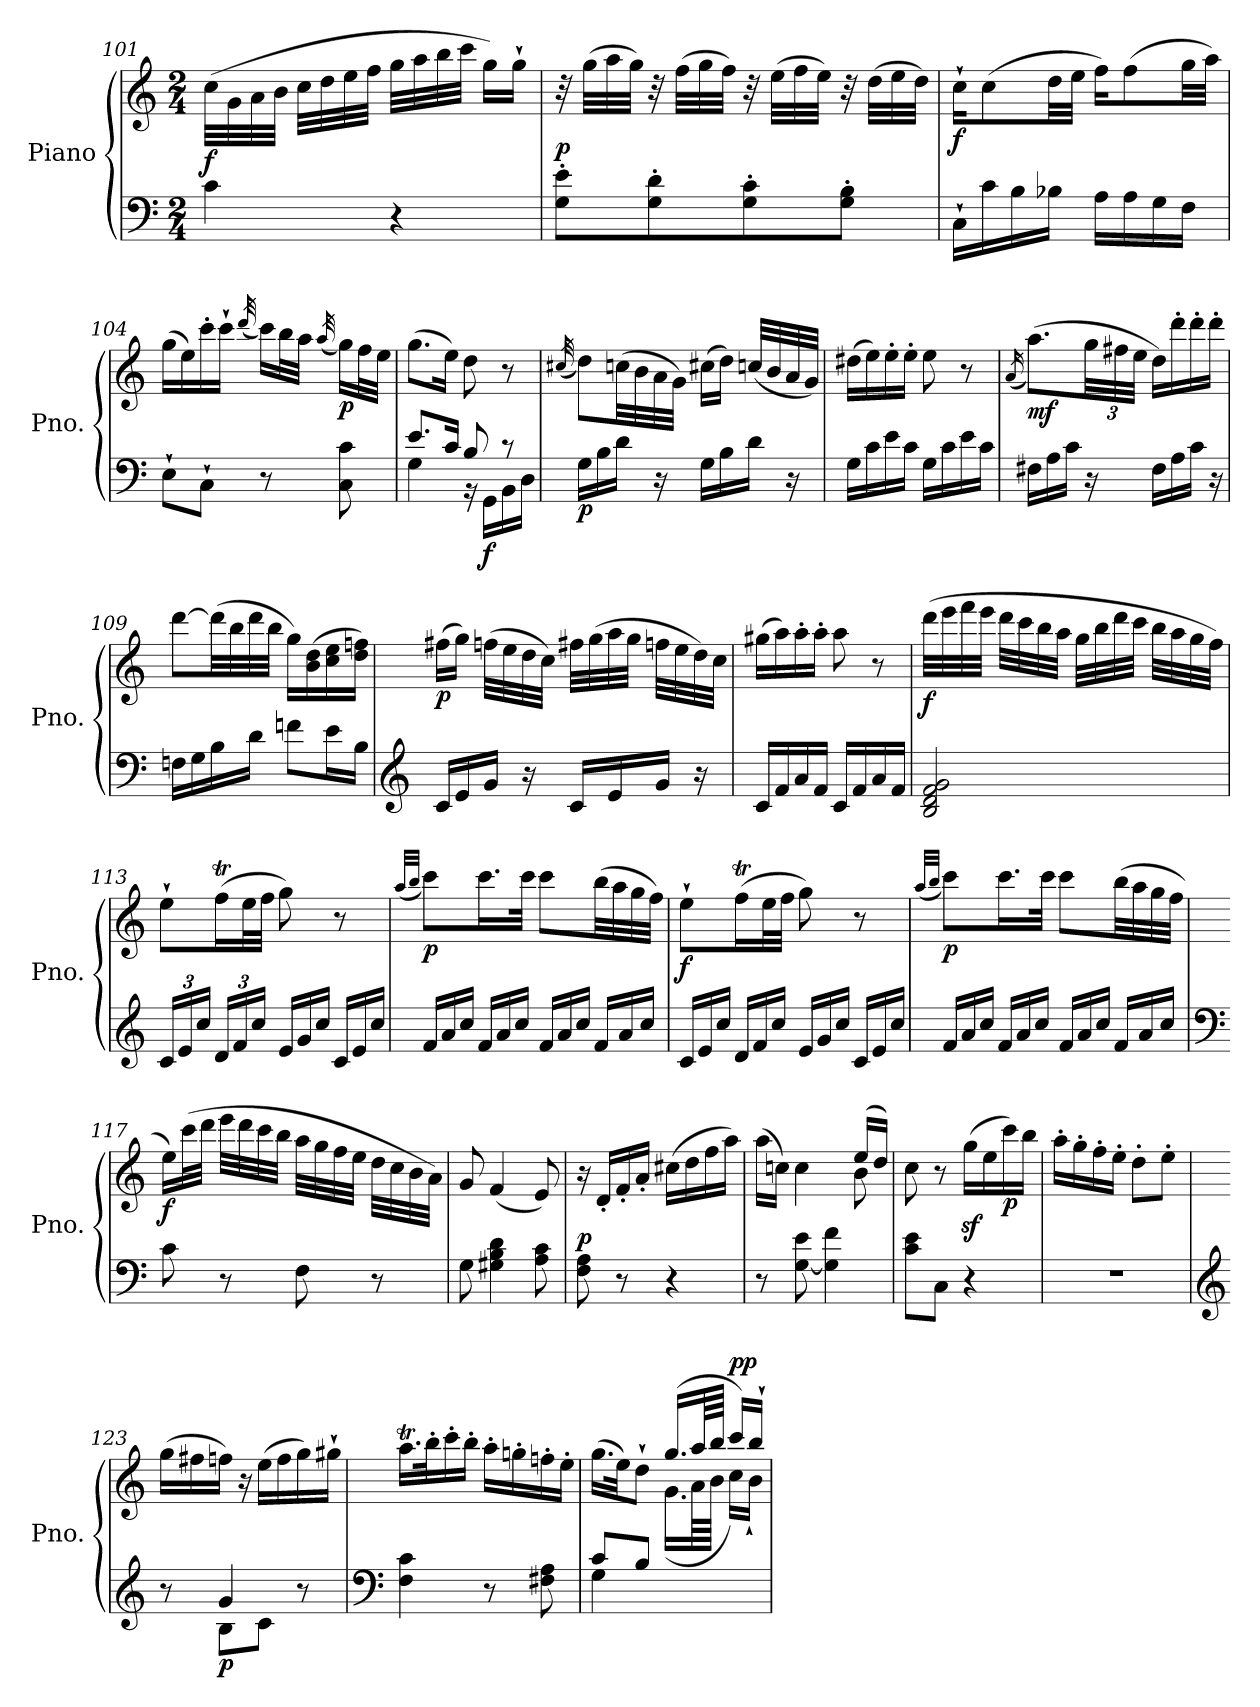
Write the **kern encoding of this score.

**kern	**kern	**dynam
*part1	*part1	*part1
*staff2	*staff1	*staff1/2
*I"Piano	*	*
*I'Pno.	*	*
*clefF4	*clefG2	*
*k[]	*k[]	*
*M2/4	*M2/4	*
=101	=101	=101
!	!	!LO:DY:a=2
4c\	(>32cc\LLL	f
.	32g\	.
.	32a\	.
.	32b\JJJ	.
.	32cc\LLL	.
.	32dd\	.
.	32ee\	.
.	32ff\JJJ	.
4r	32gg\LLL	.
.	32aa\	.
.	32bb\	.
.	32ccc\JJJ	.
.	16gg\LL)	.
.	16gg`\JJ	.
!!LO:LB:g=z
=102	=102	=102
!	!	!LO:DY:a=2
8G\' 8e\'L	32r	p
.	(>32gg\LLL	.
.	32aa\	.
.	32gg\JJJ)	.
8G\' 8d\'	32r	.
.	(>32ff\LLL	.
.	32gg\	.
.	32ff\JJJ)	.
8G\' 8c\'	32r	.
.	(>32ee\LLL	.
.	32ff\	.
.	32ee\JJJ)	.
8G\' 8B\'J	32r	.
.	(>32dd\LLL	.
.	32ee\	.
.	32dd\JJJ)	.
=103	=103	=103
!	!	!LO:DY:b
16C`\LL	16cc`\KL	f
16c\	(>8cc\	.
16B\	.	.
16B-X\JJ	32dd\LL	.
.	32ee\JJJ	.
16A\LL	16ff\KL)	.
16A\	(>8ff\	.
16G\	.	.
16F\JJ	32gg\LL	.
.	32aa\JJJ)	.
=104	=104	=104
8E`\L	(>16gg\LL	.
.	16ee\)	.
8C`\J	16ccc'\	.
.	16ccc`\JJ	.
.	(<32qddd/	.
8r	16ccc\LL)	.
.	32bb\L	.
.	32aa\JJJ	.
.	(<32qaa/	.
!	!	!LO:DY:b
8C\ 8c\	16gg\LL)	p
.	32ff\L	.
.	32ee\JJJ	.
=105	=105	=105
*^	*	*
8.e/L	4G\	(>8.gg\L	.
16c/Jk	.	16ee\Jk)	.
8B/	16r	8dd\	.
!	!	!	!LO:DY:b=2
.	16GG\LL	.	f
8r	16BB\	8r	.
.	16D\JJ	.	.
*v	*v	*	*
!!LO:LB:g=z
=106	=106	=106
.	(<32qcc#X/	.
!	!	!LO:DY:b=2
16G\LL	8dd\L)	p
16B\	.	.
16d\JJ	(>32ccn\LL	.
.	32b\	.
16r	32a\	.
.	32g\JJJ)	.
16G\LL	(>16cc#X\LL	.
16B\	16dd\JJ)	.
16d\JJ	(<32ccn/LLL	.
.	32b/	.
16r	32a/	.
.	32g/JJJ)	.
=107	=107	=107
16G\LL	(>16dd#X\LL	.
16c\	16ee\)	.
16e\	16ee'\	.
16c\JJ	16ee'\JJ	.
16G\LL	8ee\	.
16c\	.	.
16e\	8r	.
16c\JJ	.	.
=108	=108	=108
.	(>16qa/	.
!	!	!LO:DY:b
16F#X\LL	(>8.aa\L)	mf
16A\	.	.
16c\JJ	.	.
*	*Xbrackettup	*
16r	48gg\LL	.
.	48ff#X\	.
.	48ee\JJJ	.
16F#\LL	16dd\LL)	.
16A\	16ddd'\	.
16c\JJ	16ddd'\	.
16r	16ddd'\JJ	.
=109	=109	=109
16Fn\LL	[8ddd\L	.
16G\	.	.
16B\	(>32ddd\LL]	.
.	32bb\	.
16d\JJ	32ddd\	.
.	32bb\JJJ	.
8fn\L	16gg\LL)	.
.	(>16b\ 16dd\	.
16e\L	16cc\ 16ee\	.
16B\JJ	16dd\ 16ffn\JJ)	.
!!LO:LB:g=z
=110	=110	=110
*clefG2	*	*
!	!	!LO:DY:b
16c/LL	(>16ff#X\LL	p
16e/	16gg\JJ)	.
16g/JJ	(>32ffn\LLL	.
.	32ee\	.
16r	32dd\	.
.	32cc\JJJ)	.
16c/LL	32ff#X\LLL	.
.	(>32gg\	.
16e/	32aa\	.
.	32gg\JJJ	.
16g/JJ	32ffn\LLL	.
.	32ee\	.
16r	32dd\)	.
.	32cc\JJJ	.
=111	=111	=111
16c/LL	(>16gg#X\LL	.
16f/	16aa\)	.
16a/	16aa'\	.
16f/JJ	16aa'\JJ	.
16c/LL	8aa\	.
16f/	.	.
16a/	8r	.
16f/JJ	.	.
=112	=112	=112
!	!	!LO:DY:b
2B/ 2d/ 2f/ 2g/	(>32ddd\LLL	f
.	32eee\	.
.	32fff\	.
.	32eee\JJJ	.
.	32ddd\LLL	.
.	32ccc\	.
.	32bb\	.
.	32aa\JJJ	.
.	32gg\LLL	.
.	32bb\	.
.	32ddd\	.
.	32ccc\JJJ	.
.	32bb\LLL	.
.	32aa\	.
.	32gg\	.
.	32ff\JJJ)	.
=113	=113	=113
*Xbrackettup	*	*
24c/LL	8ee`\L	.
24e/	.	.
24cc/JJ	.	.
24d/LL	(>16ffT\L	.
24f/	.	.
.	32ee\L	.
24cc/JJ	.	.
.	32ff\JJJ	.
*Xtuplet	*	*
24e/LL	8gg\)	.
24g/	.	.
24cc/JJ	.	.
24c/LL	8r	.
24e/	.	.
24cc/JJ	.	.
!!LO:LB:g=z
=114	=114	=114
.	(<32qaa/LLL	.
.	32qbb/JJJ	.
!	!	!LO:DY:b
24f/LL	8ccc\L)	p
24a/	.	.
24cc/JJ	.	.
24f/LL	16.ccc\L	.
24a/	.	.
24cc/JJ	.	.
.	32ccc\JJk	.
24f/LL	8ccc\L	.
24a/	.	.
24cc/JJ	.	.
24f/LL	(>32bb\LL	.
.	32aa\	.
24a/	.	.
.	32gg\	.
24cc/JJ	.	.
.	32ff\JJJ)	.
=115	=115	=115
!	!	!LO:DY:b
24c/LL	8ee`\L	f
24e/	.	.
24cc/JJ	.	.
24d/LL	(>16ffT\L	.
24f/	.	.
.	32ee\L	.
24cc/JJ	.	.
.	32ff\JJJ	.
24e/LL	8gg\)	.
24g/	.	.
24cc/JJ	.	.
24c/LL	8r	.
24e/	.	.
24cc/JJ	.	.
=116	=116	=116
.	(<32qaa/LLL	.
.	32qbb/JJJ	.
!	!	!LO:DY:b
24f/LL	8ccc\L)	p
24a/	.	.
24cc/JJ	.	.
24f/LL	16.ccc\L	.
24a/	.	.
24cc/JJ	.	.
.	32ccc\JJk	.
24f/LL	8ccc\L	.
24a/	.	.
24cc/JJ	.	.
24f/LL	(>32bb\LL	.
.	32aa\	.
24a/	.	.
.	32gg\	.
24cc/JJ	.	.
.	32ff\JJJ	.
!!LO:LB:g=z
=117	=117	=117
*clefF4	*	*
!	!	!LO:DY:b
8c\	16ee\LL)	f
.	(>32ccc\L	.
.	32ddd\JJJ	.
8r	32eee\LLL	.
.	32ddd\	.
.	32ccc\	.
.	32bb\JJJ	.
8F\	32aa\LLL	.
.	32gg\	.
.	32ff\	.
.	32ee\JJJ	.
8r	32dd\LLL	.
.	32cc\	.
.	32b\	.
.	32a\JJJ)	.
=118	=118	=118
8G\	8g/	.
!	!	!LO:DY:b=2
!	!	!LO:DY:n=1:a
4G#X\ 4B\ 4d\	(<4f/	fp fp
8A\ 8c\	8e/)	.
=119	=119	=119
!	!	!LO:DY:a=2
8F\ 8A\	16r	p
.	16d'/LL	.
8r	16f'/	.
.	16a'/JJ	.
4r	(>16cc#X\LL	.
.	16dd\	.
.	16ff\	.
.	16aa\JJ)	.
=120	=120	=120
*	*^	*
8r	4.rBByy	(>16aa\LL	.
.	.	16ccn\JJ)	.
[8G\ 8e\	.	4cc\	.
4G\] 4f\	.	.	.
.	(>16ee/LL	8b\	.
.	16dd/JJ)	.	.
*	*v	*v	*
=121	=121	=121
8c\ 8e\L	8cc\	.
8C\J	8r	.
4r	(>16ggz<\LL	.
.	16ee\	.
!	!	!LO:DY:b
.	16ccc\)	p
.	16bb\JJ	.
=122	=122	=122
2r	16aa'\LL	.
.	16gg'\	.
.	16ff'\	.
.	16ee'\JJ	.
.	8dd'\L	.
.	8ee'\J	.
!!LO:PB:g=z
=123	=123	=123
*clefG2	*	*
*^	*	*
8r	8ryy	(>16gg\LL	.
.	.	16ff#X\	.
!	!	!	!LO:DY:b=2
4g/	8B\L	16ffn\JJ)	p
.	.	16r	.
.	8c\J	(>16ee\LL	.
.	.	16ff\	.
8r	8ryy	16gg\)	.
.	.	16gg#X`\JJ	.
*v	*v	*	*
=124	=124	=124
*clefF4	*	*
4F\ 4c\	16.aaT\LL	.
.	32bb'\K	.
.	16ccc'\	.
.	16bb'\JJ	.
8r	16aa'\LL	.
.	16ggn'\	.
8F#X\ 8A\	16ffn'\	.
.	16ee'\JJ	.
=125	=125	=125
*^	*^	*
8c/L	4G\	4rcccyy	(>16.gg\LL	.
.	.	.	32ee\JK)	.
8B/J	.	.	8dd`\J	.
!	!	!	!	!LO:DY:a
!	!	!	!	!LO:DY:n=1:b
4ryy	4ryy	(>16.gg/LL	(<16.g\LL	sf sf
.	.	64aa/LL	64a\LL	.
.	.	64bb/JJJJ	64b\JJJJ	.
!	!	!	!	!LO:DY:n=2:a
!	!	!	!	!LO:DY:n=3:b
.	.	16ccc/LL)	16cc\LL)	p p
.	.	16bb`/JJ	16b`\JJ	.
*v	*v	*	*	*
*	*v	*v	*
=	=	=
*-	*-	*-
